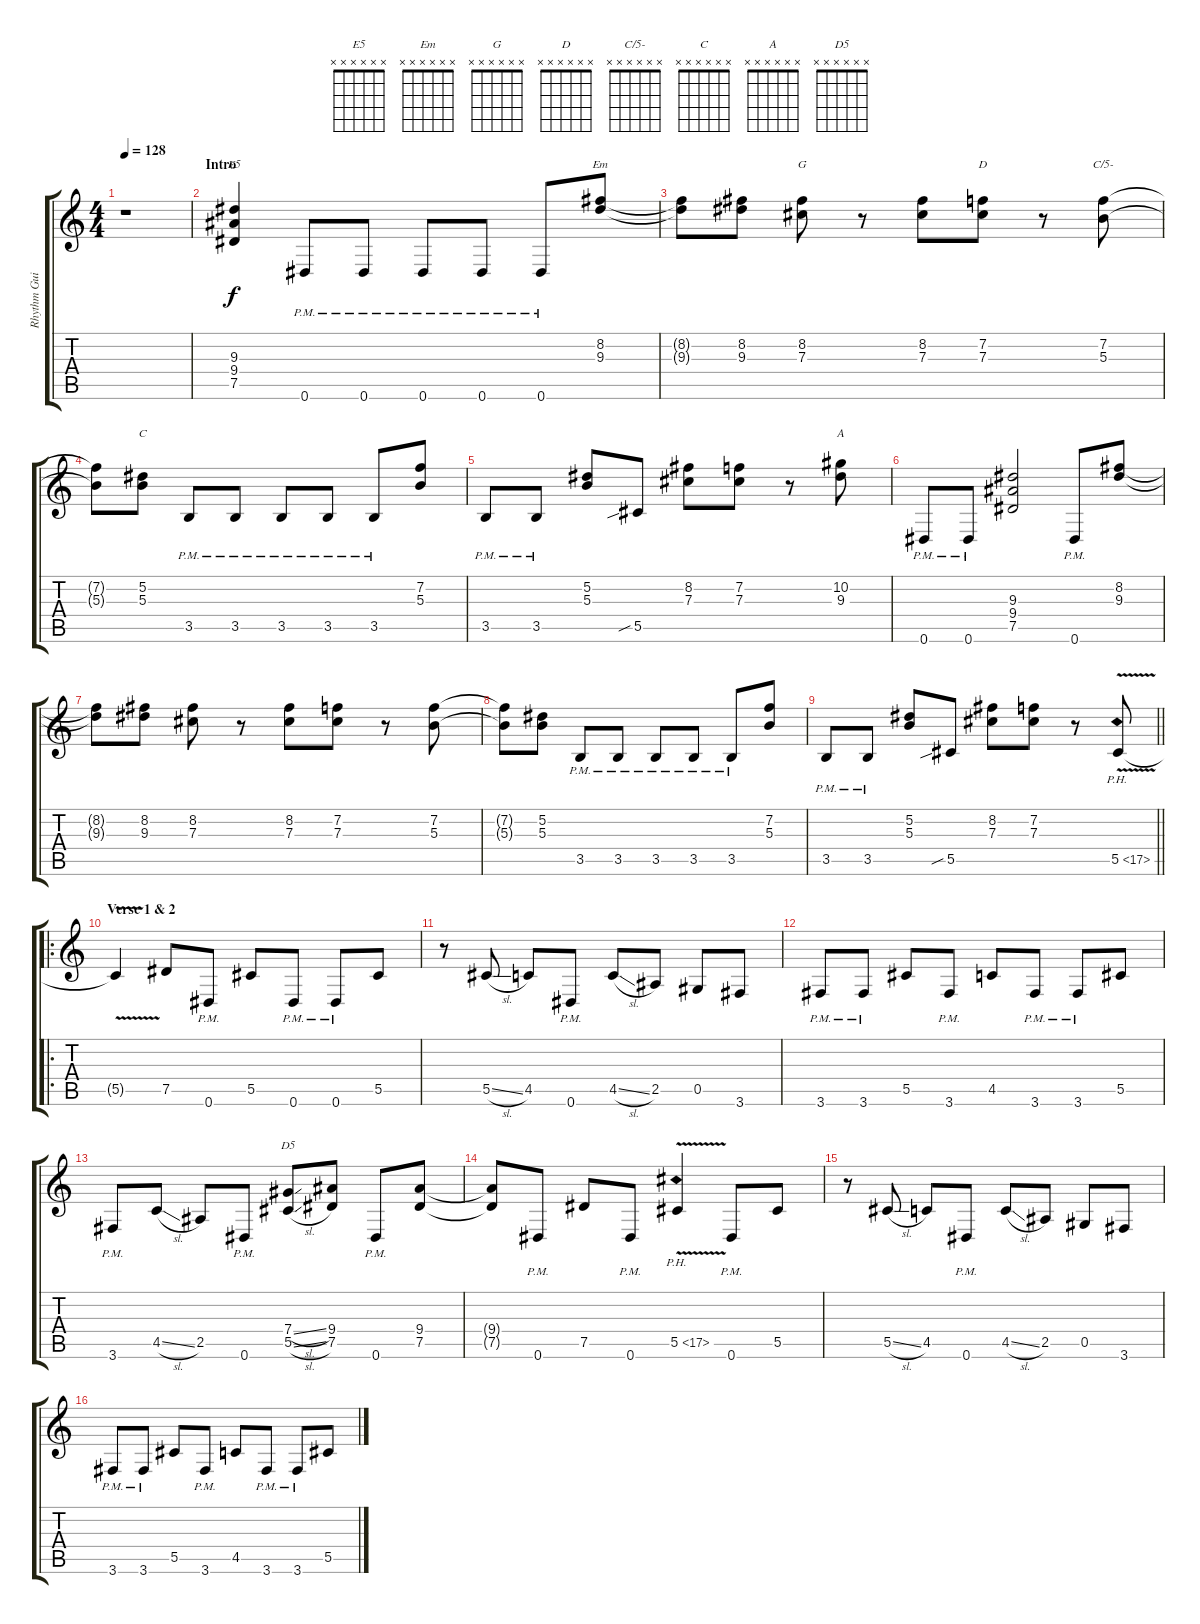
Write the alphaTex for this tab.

\track ("Rhythm Guitar [Warren DeMartini]" "Rhythm Gui") {instrument distortionguitar}
\staff {score tabs}
\tuning (Eb4 Bb3 Gb3 Db3 Ab2 Eb2) {hide}
\chord ("E5" x x x x x x)
\chord ("Em" x x x x x x)
\chord ("G" x x x x x x)
\chord ("D" x x x x x x)
\chord ("C/5-" x x x x x x)
\chord ("C" x x x x x x)
\chord ("A" x x x x x x)
\chord ("D5" x x x x x x)
\ts (4 4)
\tempo 128
\clef g2
\ks c
r.1{dy f instrument distortionguitar} |
\section ("" "Intro")
(9.3 9.4 7.5).4{ch "E5"} 0.6{pm}.8 0.6{pm}.8 0.6{pm}.8 0.6{pm}.8 0.6{pm}.8 (8.2 9.3).8{ch "Em"} |
(8.2{t} 9.3{t}).8 (8.2 9.3).8 (8.2 7.3).8{ch "G"} r.8 (8.2 7.3).8 (7.2 7.3).8{ch "D"} r.8 (7.2 5.3).8{ch "C/5-"} |
(7.2{t} 5.3{t}).8 (5.2 5.3).8{ch "C"} 3.5{pm}.8 3.5{pm}.8 3.5{pm}.8 3.5{pm}.8 3.5{pm}.8 (7.2 5.3).8 |
3.5{pm}.8 3.5{pm}.8 (5.2 5.3).8 5.5{sib}.8 (8.2 7.3).8 (7.2 7.3).8 r.8 (10.2 9.3).8{ch "A"} |
0.6{pm}.8 0.6{pm}.8 (9.3 9.4 7.5).2 0.6{pm}.8 (8.2 9.3).8 |
(8.2{t} 9.3{t}).8 (8.2 9.3).8 (8.2 7.3).8 r.8 (8.2 7.3).8 (7.2 7.3).8 r.8 (7.2 5.3).8 |
(7.2{t} 5.3{t}).8 (5.2 5.3).8 3.5{pm}.8 3.5{pm}.8 3.5{pm}.8 3.5{pm}.8 3.5{pm}.8 (7.2 5.3).8 |
\barLineRight lightlight
3.5{pm}.8 3.5{pm}.8 (5.2 5.3).8 5.5{sib}.8 (8.2 7.3).8 (7.2 7.3).8 r.8 5.5{ph 12 v}.8 |
\ro
\section ("" "Verse 1 & 2")
5.5{t}.4 7.5.8 0.6{pm}.8 5.5.8 0.6{pm}.8 0.6{pm}.8 5.5.8 |
r.8 5.5{sl}.8 4.5.8 0.6{pm}.8 4.5{sl}.8 2.5.8 0.5.8 3.6.8 |
3.6{pm}.8 3.6{pm}.8 5.5.8 3.6{pm}.8 4.5.8 3.6{pm}.8 3.6{pm}.8 5.5.8 |
3.6{pm}.8 4.5{sl}.8 2.5.8 0.6{pm}.8 (7.4{sl} 5.5{sl}).8{ch "D5"} (9.4 7.5).8 0.6{pm}.8 (9.4 7.5).8 |
(9.4{t} 7.5{t}).8 0.6{pm}.8 7.5.8 0.6{pm}.8 5.5{ph 12 v}.4 0.6{pm}.8 5.5.8 |
r.8 5.5{sl}.8 4.5.8 0.6{pm}.8 4.5{sl}.8 2.5.8 0.5.8 3.6.8 |
3.6{pm}.8 3.6{pm}.8 5.5.8 3.6{pm}.8 4.5.8 3.6{pm}.8 3.6{pm}.8 5.5.8
